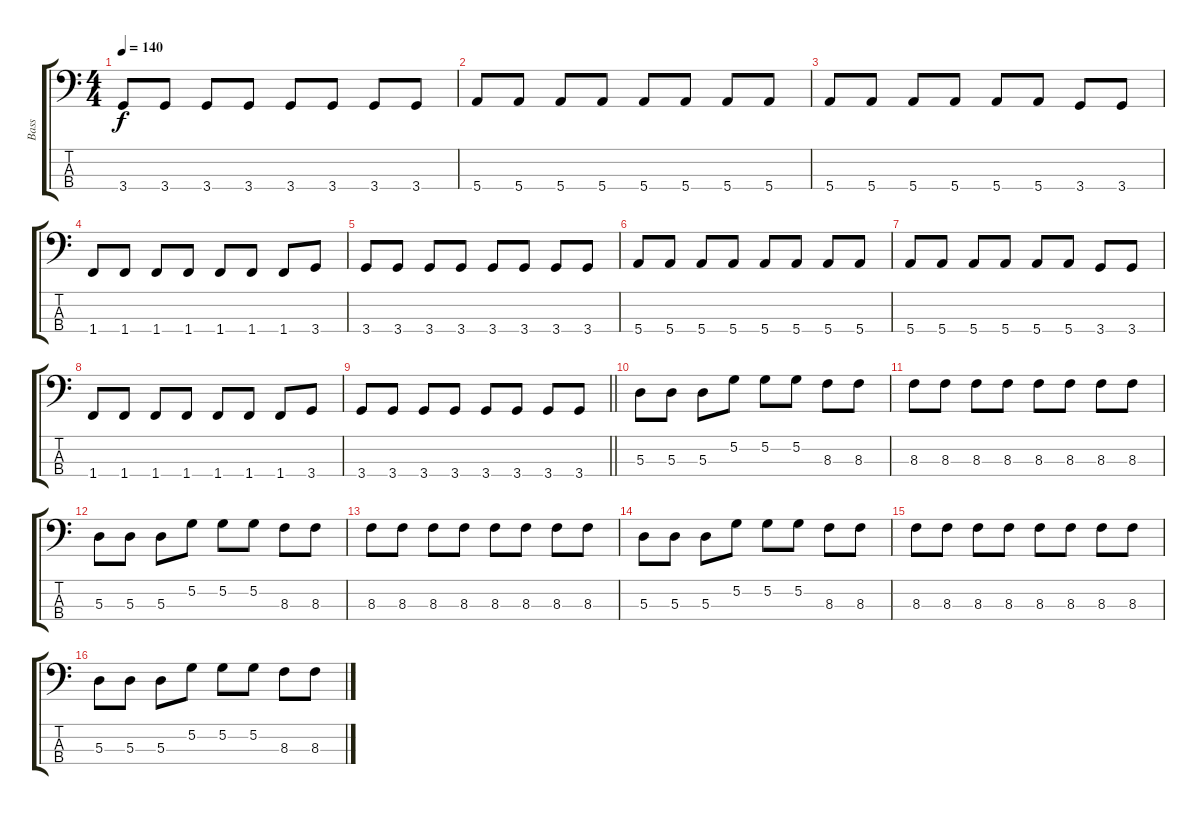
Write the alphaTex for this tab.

\track ("Bass" "Bass") {instrument electricbassfinger}
\staff {score tabs}
\tuning (G2 D2 A1 E1) {hide}
\ts (4 4)
\tempo 140
\clef f4
\ks c
3.4.8{dy f} 3.4.8 3.4.8 3.4.8 3.4.8 3.4.8 3.4.8 3.4.8 |
5.4.8 5.4.8 5.4.8 5.4.8 5.4.8 5.4.8 5.4.8 5.4.8 |
5.4.8 5.4.8 5.4.8 5.4.8 5.4.8 5.4.8 3.4.8 3.4.8 |
1.4.8 1.4.8 1.4.8 1.4.8 1.4.8 1.4.8 1.4.8 3.4.8 |
3.4.8 3.4.8 3.4.8 3.4.8 3.4.8 3.4.8 3.4.8 3.4.8 |
5.4.8 5.4.8 5.4.8 5.4.8 5.4.8 5.4.8 5.4.8 5.4.8 |
5.4.8 5.4.8 5.4.8 5.4.8 5.4.8 5.4.8 3.4.8 3.4.8 |
1.4.8 1.4.8 1.4.8 1.4.8 1.4.8 1.4.8 1.4.8 3.4.8 |
\barLineRight lightlight
3.4.8 3.4.8 3.4.8 3.4.8 3.4.8 3.4.8 3.4.8 3.4.8 |
5.3.8 5.3.8 5.3.8 5.2.8 5.2.8 5.2.8 8.3.8 8.3.8 |
8.3.8 8.3.8 8.3.8 8.3.8 8.3.8 8.3.8 8.3.8 8.3.8 |
5.3.8 5.3.8 5.3.8 5.2.8 5.2.8 5.2.8 8.3.8 8.3.8 |
8.3.8 8.3.8 8.3.8 8.3.8 8.3.8 8.3.8 8.3.8 8.3.8 |
5.3.8 5.3.8 5.3.8 5.2.8 5.2.8 5.2.8 8.3.8 8.3.8 |
8.3.8 8.3.8 8.3.8 8.3.8 8.3.8 8.3.8 8.3.8 8.3.8 |
5.3.8 5.3.8 5.3.8 5.2.8 5.2.8 5.2.8 8.3.8 8.3.8
